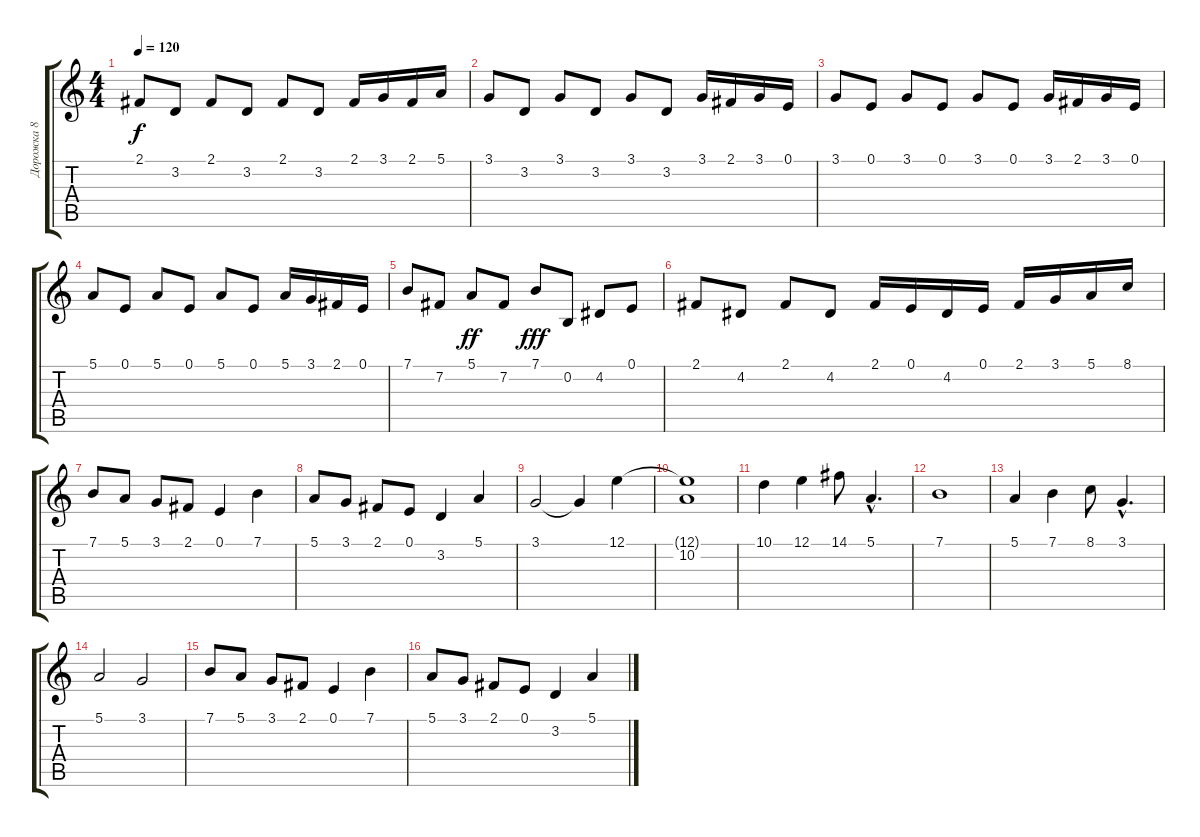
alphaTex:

\track ("Дорожка 8" "Дорожка 8") {instrument pizzicatostrings}
\staff {score tabs}
\tuning (E4 B3 G3 D3 A2 E2) {hide}
\ts (4 4)
\tempo 120
\clef g2
\ks c
2.1.8{dy f} 3.2.8 2.1.8 3.2.8 2.1.8 3.2.8 2.1.16 3.1.16 2.1.16 5.1.16 |
3.1.8 3.2.8 3.1.8 3.2.8 3.1.8 3.2.8 3.1.16 2.1.16 3.1.16 0.1.16 |
3.1.8 0.1.8 3.1.8 0.1.8 3.1.8 0.1.8 3.1.16 2.1.16 3.1.16 0.1.16 |
5.1.8 0.1.8 5.1.8 0.1.8 5.1.8 0.1.8 5.1.16 3.1.16 2.1.16 0.1.16 |
7.1.8 7.2.8 5.1.8{dy ff} 7.2.8 7.1.8{dy fff} 0.2.8 4.2.8 0.1.8 |
2.1.8 4.2.8 2.1.8 4.2.8 2.1.16 0.1.16 4.2.16 0.1.16 2.1.16 3.1.16 5.1.16 8.1.16 |
7.1.8 5.1.8 3.1.8 2.1.8 0.1.4 7.1.4 |
5.1.8 3.1.8 2.1.8 0.1.8 3.2.4 5.1.4 |
3.1.2 3.1{t}.4 12.1.4 |
(12.1{t} 10.2).1 |
10.1.4 12.1.4 14.1.8 5.1{hac}.4{d} |
7.1.1 |
5.1.4 7.1.4 8.1.8 3.1{hac}.4{d} |
5.1.2 3.1.2 |
7.1.8 5.1.8 3.1.8 2.1.8 0.1.4 7.1.4 |
5.1.8 3.1.8 2.1.8 0.1.8 3.2.4 5.1.4
